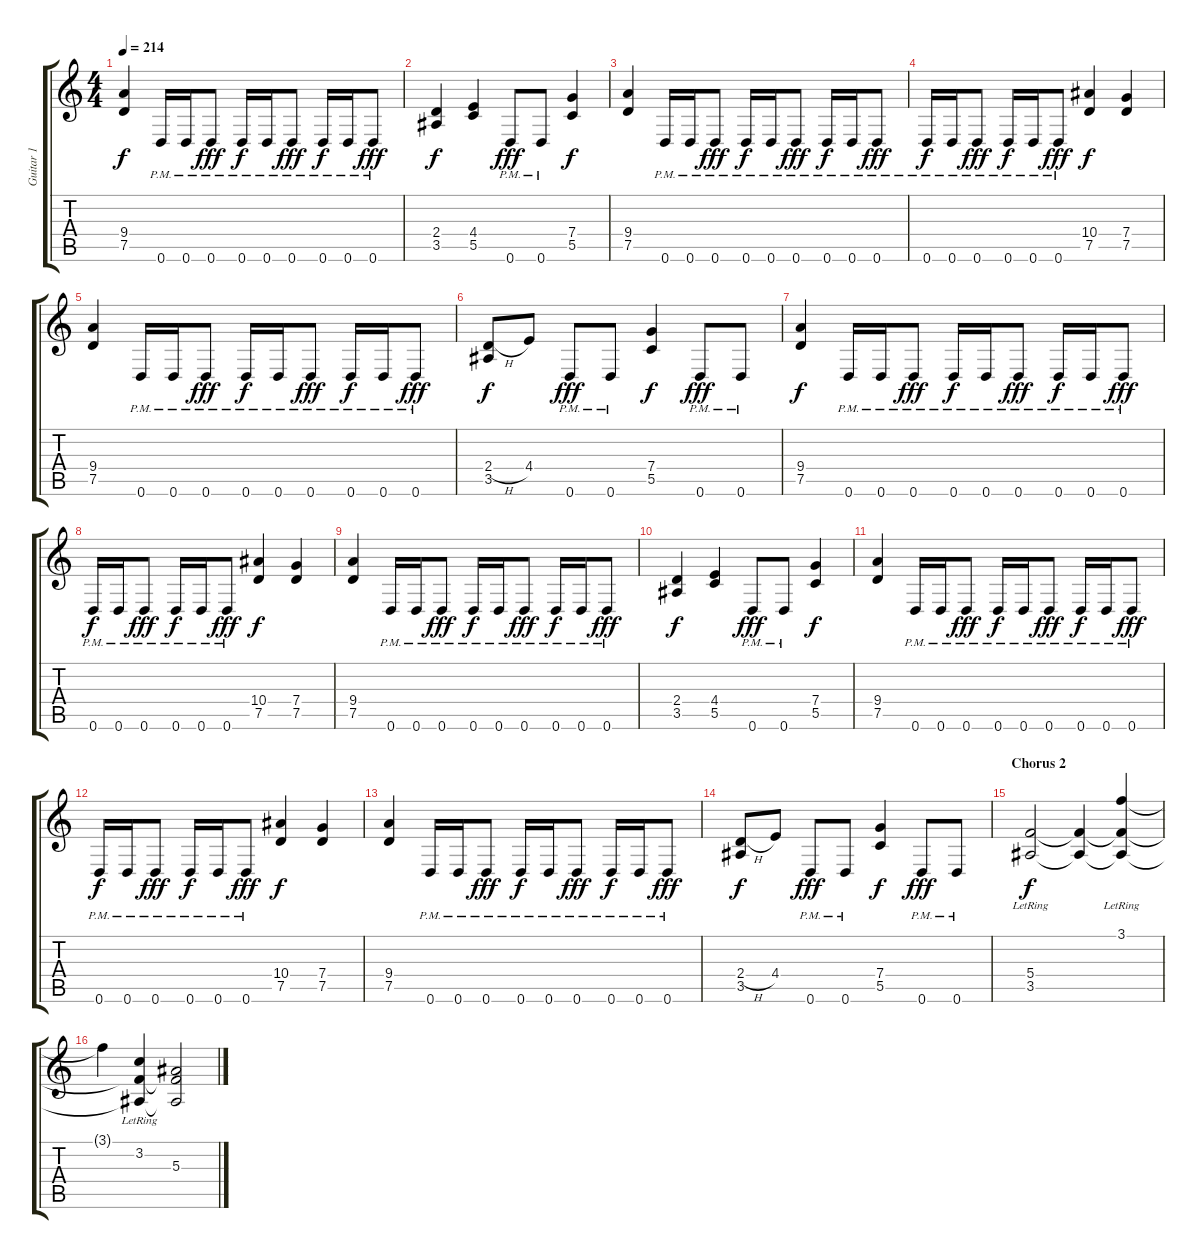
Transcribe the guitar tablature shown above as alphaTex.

\track ("Guitar 1" "Guitar 1") {instrument distortionguitar}
\staff {score tabs}
\tuning (D4 A3 F3 C3 G2 D2) {hide}
\ts (4 4)
\tempo 214
\clef g2
\ks c
(9.4 7.5).4{dy f} 0.6{pm}.16 0.6{pm}.16 0.6{pm}.8{dy fff} 0.6{pm}.16{dy f} 0.6{pm}.16 0.6{pm}.8{dy fff} 0.6{pm}.16{dy f} 0.6{pm}.16 0.6{pm}.8{dy fff} |
(2.4 3.5).4{dy f} (4.4 5.5).4 0.6{pm}.8{dy fff} 0.6{pm}.8 (7.4 5.5).4{dy f} |
(9.4 7.5).4 0.6{pm}.16 0.6{pm}.16 0.6{pm}.8{dy fff} 0.6{pm}.16{dy f} 0.6{pm}.16 0.6{pm}.8{dy fff} 0.6{pm}.16{dy f} 0.6{pm}.16 0.6{pm}.8{dy fff} |
0.6{pm}.16{dy f} 0.6{pm}.16 0.6{pm}.8{dy fff} 0.6{pm}.16{dy f} 0.6{pm}.16 0.6{pm}.8{dy fff} (10.4 7.5).4{dy f} (7.4 7.5).4 |
(9.4 7.5).4 0.6{pm}.16 0.6{pm}.16 0.6{pm}.8{dy fff} 0.6{pm}.16{dy f} 0.6{pm}.16 0.6{pm}.8{dy fff} 0.6{pm}.16{dy f} 0.6{pm}.16 0.6{pm}.8{dy fff} |
(2.4{h} 3.5).8{dy f} 4.4.8 0.6{pm}.8{dy fff} 0.6{pm}.8 (7.4 5.5).4{dy f} 0.6{pm}.8{dy fff} 0.6{pm}.8 |
(9.4 7.5).4{dy f} 0.6{pm}.16 0.6{pm}.16 0.6{pm}.8{dy fff} 0.6{pm}.16{dy f} 0.6{pm}.16 0.6{pm}.8{dy fff} 0.6{pm}.16{dy f} 0.6{pm}.16 0.6{pm}.8{dy fff} |
0.6{pm}.16{dy f} 0.6{pm}.16 0.6{pm}.8{dy fff} 0.6{pm}.16{dy f} 0.6{pm}.16 0.6{pm}.8{dy fff} (10.4 7.5).4{dy f} (7.4 7.5).4 |
(9.4 7.5).4 0.6{pm}.16 0.6{pm}.16 0.6{pm}.8{dy fff} 0.6{pm}.16{dy f} 0.6{pm}.16 0.6{pm}.8{dy fff} 0.6{pm}.16{dy f} 0.6{pm}.16 0.6{pm}.8{dy fff} |
(2.4 3.5).4{dy f} (4.4 5.5).4 0.6{pm}.8{dy fff} 0.6{pm}.8 (7.4 5.5).4{dy f} |
(9.4 7.5).4 0.6{pm}.16 0.6{pm}.16 0.6{pm}.8{dy fff} 0.6{pm}.16{dy f} 0.6{pm}.16 0.6{pm}.8{dy fff} 0.6{pm}.16{dy f} 0.6{pm}.16 0.6{pm}.8{dy fff} |
0.6{pm}.16{dy f} 0.6{pm}.16 0.6{pm}.8{dy fff} 0.6{pm}.16{dy f} 0.6{pm}.16 0.6{pm}.8{dy fff} (10.4 7.5).4{dy f} (7.4 7.5).4 |
(9.4 7.5).4 0.6{pm}.16 0.6{pm}.16 0.6{pm}.8{dy fff} 0.6{pm}.16{dy f} 0.6{pm}.16 0.6{pm}.8{dy fff} 0.6{pm}.16{dy f} 0.6{pm}.16 0.6{pm}.8{dy fff} |
(2.4{h} 3.5).8{dy f} 4.4.8 0.6{pm}.8{dy fff} 0.6{pm}.8 (7.4 5.5).4{dy f} 0.6{pm}.8{dy fff} 0.6{pm}.8 |
\section ("" "Chorus 2")
(5.4{lr} 3.5{lr}).2{dy f} (5.4{t} 3.5{t}).4 (3.1{lr} 5.4{t} 3.5{t}).4 |
3.1{t}.4 (3.2{lr} 5.4{t} 3.5{t}).4 (5.3 5.4{t} 3.5{t}).2
